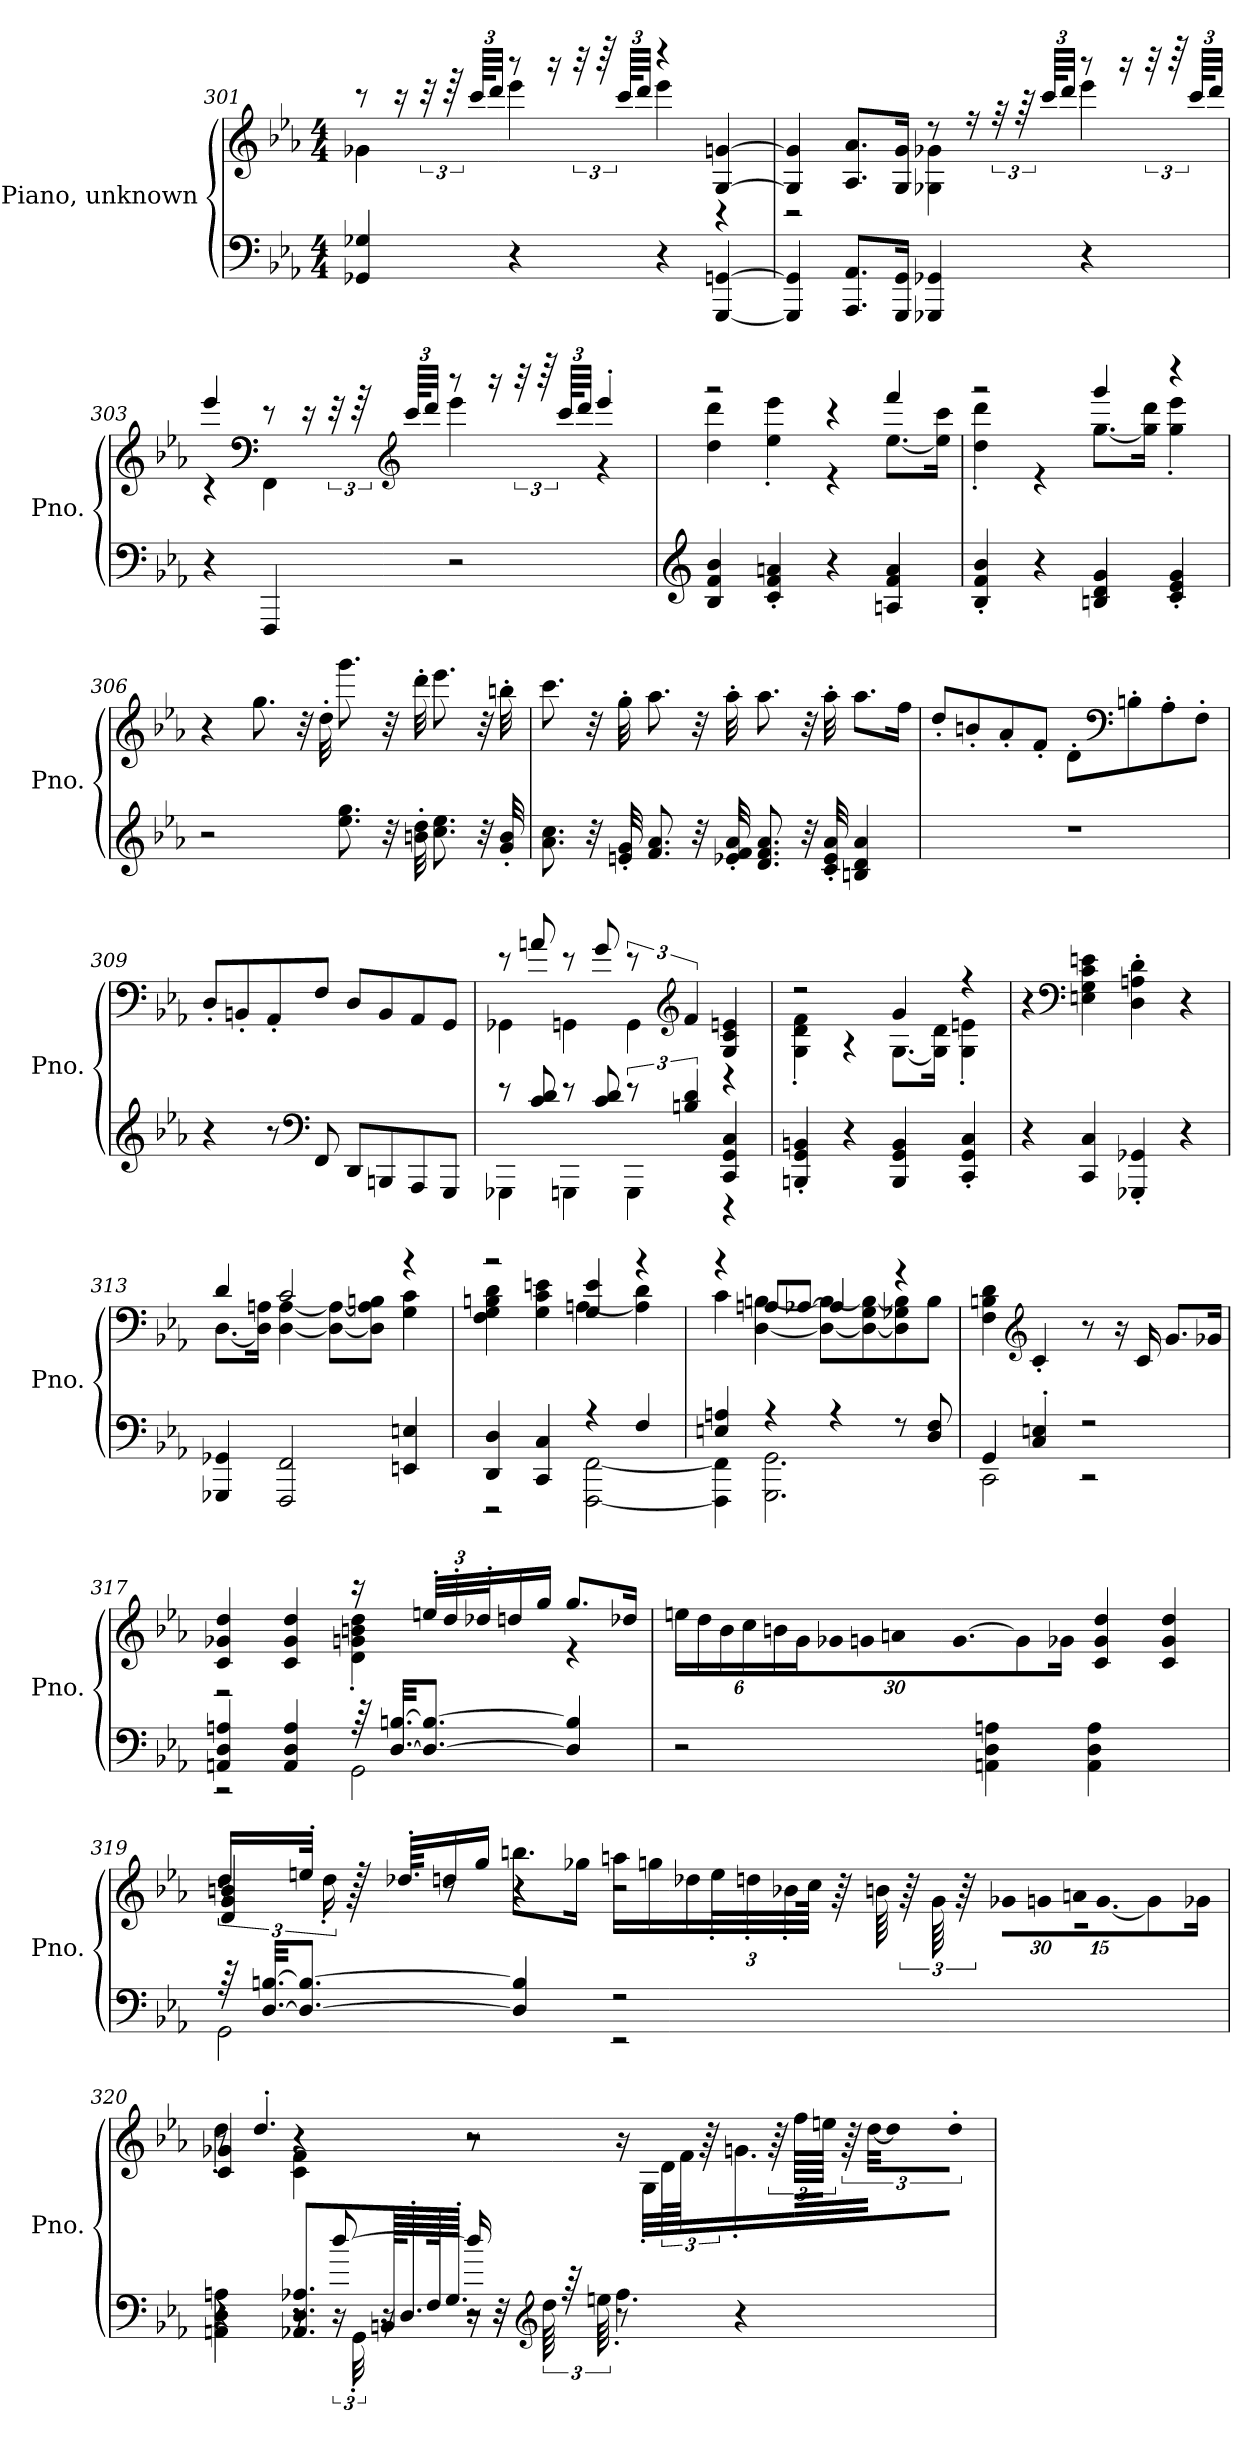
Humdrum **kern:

**kern	**kern
*part1	*part1
*staff2	*staff1
*I"Piano, unknown	*
*I'Pno.	*
*clefF4	*clefG2
*k[b-e-a-]	*k[b-e-a-]
*M4/4	*M4/4
=301	=301
*	*^
4GG-X/ 4G-X/	8r	4g-X\
.	16r	.
.	48r	.
.	96r	.
.	96ccc/KLLL	.
.	48ddd/JJJ	.
4r	8r	4eee-\
.	16r	.
.	48r	.
.	96r	.
.	96ccc/KLLL	.
.	48ddd/JJJ	.
4r	4r	4eee-\
[4GGG/ [4GGn/	[4G/ [4gn/	4r
=302	=302	=302
4GGG/] 4GG/]	4G/] 4g/]	2r
8.AAA-/ 8.AA-/L	8.A-/ 8.a-/L	.
16GGG/ 16GG/Jk	16G/ 16g/Jk	.
4GGG-X/ 4GG-X/	8r	4G-X\ 4g-X\
.	16r	.
.	48r	.
.	96r	.
.	96ccc/KLLL	.
.	48ddd/JJJ	.
4r	8r	4eee-\
.	16r	.
.	48r	.
.	96r	.
.	96ccc/KLLL	.
.	48ddd/JJJ	.
!!LO:LB:g=z	!!
=303	=303	=303
4r	4eee-/	4r
*	*clefF4	*
4FFF/	8r	4FF\
.	16r	.
.	48r	.
.	96r	.
*	*clefG2	*
.	96ccc/KLLL	.
.	48ddd/JJJ	.
2r	8r	4eee-\
.	16r	.
.	48r	.
.	96r	.
.	96ccc/KLLL	.
.	48ddd/JJJ	.
.	4eee-'/	4r
=304	=304	=304
*clefG2	*	*
4B-/ 4f/ 4b-/	2r	4dd\ 4ddd\
4c/' 4f/' 4an/'	.	4ee-\' 4eee-\'
4r	4r	4r
4An/ 4f/ 4a/	4fff/	[8.ee-\L
.	.	16ee-\] 16ccc\Jk
=305	=305	=305
4B-/' 4f/' 4b-/'	2r	4dd\' 4ddd\'
4r	.	4r
4Bn/ 4d/ 4g/	4ggg/	[8.gg\L
.	.	16gg\] 16ddd\Jk
4c/' 4e-/' 4g/'	4r	4gg\' 4eee-\'
*	*v	*v
!!LO:LB:g=z
=306	=306
2r	4r
.	8.gg\
.	32r
.	32dd'\
8.ee-\ 8.gg\	8.ggg\
32r	32r
32bn\' 32dd\'	32ddd'\
8.cc\ 8.ee-\	8.eee-\
32r	32r
32g/' 32b/'	32bbn'\
=307	=307
8.a-\ 8.cc\	8.ccc\
32r	32r
32en/' 32g/'	32gg'\
8.f/ 8.a-/	8.aa-\
32r	32r
32e-X/' 32f/' 32a-/'	32aa-'\
8.d/ 8.f/ 8.a-/	8.aa-\
32r	32r
32c/' 32e-/' 32a-/'	32aa-'\
4Bn/ 4d/ 4a-/	8.aa-\L
.	16ff\Jk
=308	=308
1r	8dd'/L
.	8bn'/
.	8a-'/
.	8f'/J
.	8d'\L
*	*clefF4
.	8Bn'\
.	8A-'\
.	8F'\J
!!LO:LB:g=z
=309	=309
4r	8D'/L
.	8BBn'/
8r	8AA-'/
*clefF4	*
8FF/	8F/J
8DD/L	8D/L
8BBBn/	8BB/
8AAA-/	8AA-/
8GGG/J	8GG/J
=310	=310
*^	*^
8r	4GGG-X\	8r	4GG-X\
8c/ 8d/	.	8an/	.
8r	4GGGn\	8r	4GGn\
8c/ 8d/	.	8g/	.
12r	4GGG\	12r	4GG\
*	*	*clefG2	*
6Bn/ 6d/	.	6f/	.
4CC/ 4GG/ 4C/	4r	4G/ 4c/ 4en/	4r
*v	*v	*	*
=311	=311	=311
4BBBn/' 4GG/' 4BBn/'	2r	4G\' 4d\' 4f\'
4r	.	4r
4BBB/ 4GG/ 4BB/	4g/	[8.G\L
.	.	16G\] 16d\Jk
4CC/' 4GG/' 4C/'	4r	4G\' 4en\'
*	*v	*v
=312	=312
4r	4r
*	*clefF4
4CC/ 4C/	4En\ 4G\ 4c\ 4en\
4GGG-X/' 4GG-X/'	4D\' 4An\' 4d\'
4r	4r
!!LO:LB:g=z
=313	=313
*	*^
4GGG-X/ 4GG-X/	4d/	[8.D\L
.	.	16D\] 16An\Jk
2FFF/ 2FF/	2c/	[4D\ [4A\
.	.	8D\_ 8A\_L
.	.	8D\] 8A\] 8Bn\J
4EEn/ 4En/	4r	4G\ 4c\
=314	=314	=314
*^	*	*
4DD/ 4D/	2r	2r	4F\ 4G\ 4Bn\ 4d\
4CC/ 4C/	.	.	4G\ 4c\ 4en\
4r	[2FFF\ [2FF\	4G/ 4e/	[4An\
4F/	.	4r	4A\] 4d\
=315	=315	=315	=315
4En/ 4An/	4FFF\] 4FF\]	4r	4c\
4r	2.GGG\ 2.GG\	8An/L	[4D\ [4Bn\
.	.	[8A-X/J	.
4r	.	4A-/]	8D\_ 8B\_L
.	.	.	8D\_ 8G\ 8B\_
8r	.	4r	8D\] 8G-X\ 8B\]
8D/ 8F/	.	.	8B\J
*	*	*v	*v
=316	=316	=316
4GG/	2CC\	4F\ 4Bn\ 4d\
*	*	*clefG2
4C/' 4En/'	.	4c'/
2r	2r	8r
.	.	16r
.	.	16c/
.	.	8.g/L
.	.	16g-X/Jk
!!LO:LB:g=z
=317	=317	=317
*	*	*^
4AAn/ 4D/ 4An/	2r	4c/ 4g-X/ 4dd/	2r
4AA/ 4D/ 4A/	.	4c/ 4g-/ 4dd/	.
64r	2GG\	16r	4d\' 4gn\' 4bn\' 4dd\'
[32.D/ [32.Bn/KKL	.	.	.
*	*	*Xbrackettup	*
8.D/_ 8.B/_J	.	48een'/LLL	.
.	.	48dd'/	.
.	.	48dd-X'/J	.
.	.	16ddn/	.
.	.	16gg/JJ	.
4D/] 4B/]	.	8.gg/L	4r
.	.	16dd-X/Jk	.
*v	*v	*	*
*	*v	*v
=318	=318
2r	24een\LL
.	24dd\
.	24b-\
.	24cc\
.	24bn\
.	24g\
!	!LO:N:vis=256
.	1920%17g-X\LLL
!	!LO:N:vis=256
.	1920%17gn\J
!	!LO:N:vis=64
.	960%17an\
.	1920ryy
!	!LO:N:vis=64.
.	[640%17g\JJJ
.	8g\]
.	16g-X\Jk
4AAn\ 4D\ 4An\	4c/ 4g-/ 4dd/
4AA\ 4D\ 4A\	4c/ 4g-/ 4dd/
!!LO:PB:g=z
=319	=319
*^	*^
*	*	*	*brackettup
*	*	*	*^
64r	2GG\	16dd/LL	12r	4d/ 4g/ 4bn/
[32.D/ [32.Bn/KKL	.	.	.	.
8.D/_ 8.B/_J	.	32een'/JJk	.	.
.	.	.	24dd'\	.
.	.	128r	.	.
.	.	64.dd-X'/KKLL	.	.
.	.	16ddn/	8r	.
.	.	16gg/JJ	.	.
4D/] 4B/]	.	4r	8.bbn\L	4r
.	.	.	16gg-X\Jk	.
*	*	*	*Xbrackettup	*
2r	2r	2r	24aan\LL	2r
.	.	.	24ggn\	.
.	.	.	24dd-X\	.
.	.	.	48ee'\L	.
.	.	.	48ddn'\	.
.	.	.	48b-X'\	.
*	*	*	*brackettup	*
.	.	.	96cc\JJJk	.
.	.	.	96r	.
.	.	.	96bn\	.
.	.	.	96r	.
.	.	.	96g\	.
.	.	.	96r	.
*	*	*	*Xbrackettup	*
!	!	!	!LO:N:vis=256	!
.	.	.	1920%17g-X\LLLLL	.
!	!	!	!LO:N:vis=256	!
.	.	.	1920%17gn\J	.
!	!	!	!LO:N:vis=64	!
.	.	.	960%17an\	.
.	.	.	1920ryy	.
!	!	!	!LO:N:vis=64.	!
.	.	.	[640%17g\JJJ	.
.	.	.	8g\]	.
.	.	.	16g-X\Jk	.
!!LO:LB:g=z	!!	!!
=320	=320	=320	=320	=320
*	*^	*	*	*
4r	4AAn\ 4D\ 4An\	4r	8r	4dd'\	4c/ 4g-X/
.	.	.	4.dd'/	.	.
8r	8r	8.AA-X/ 8.D/ 8.A-X/L	.	4c\ 4f\	4r
[8dd/	24r	.	.	.	.
.	48GG'\	.	.	.	.
.	16r	128BBn/KLLL	.	.	.
.	.	64.D'/	.	.	.
.	.	128F/K	.	.	.
.	.	64.G'/JJJJ	.	.	.
16dd/]	16r	2r	2r	8r	2r
16r	32r	.	.	.	.
*clefG2	*	*	*	*	*
.	96dd\	.	.	.	.
.	96r	.	.	.	.
.	96een\	.	.	.	.
8r	4.ff'\	.	.	16r	.
.	.	.	.	32G'\LLL	.
*	*	*	*	*brackettup	*
.	.	.	.	96d\L	.
.	.	.	.	96f\JJJJ	.
.	.	.	.	96r	.
4r	.	.	.	16.gn'\	.
.	.	.	.	96r	.
.	.	.	.	96ff\LLLL	.
.	.	.	.	96een\JJJJ	.
.	.	.	.	96r	.
.	.	.	.	[48dd\KLL	.
.	.	.	.	16dd\]	.
.	.	.	.	32dd'\JJk	.
*v	*v	*v	*	*	*
*	*v	*v	*v
=	=
*-	*-
